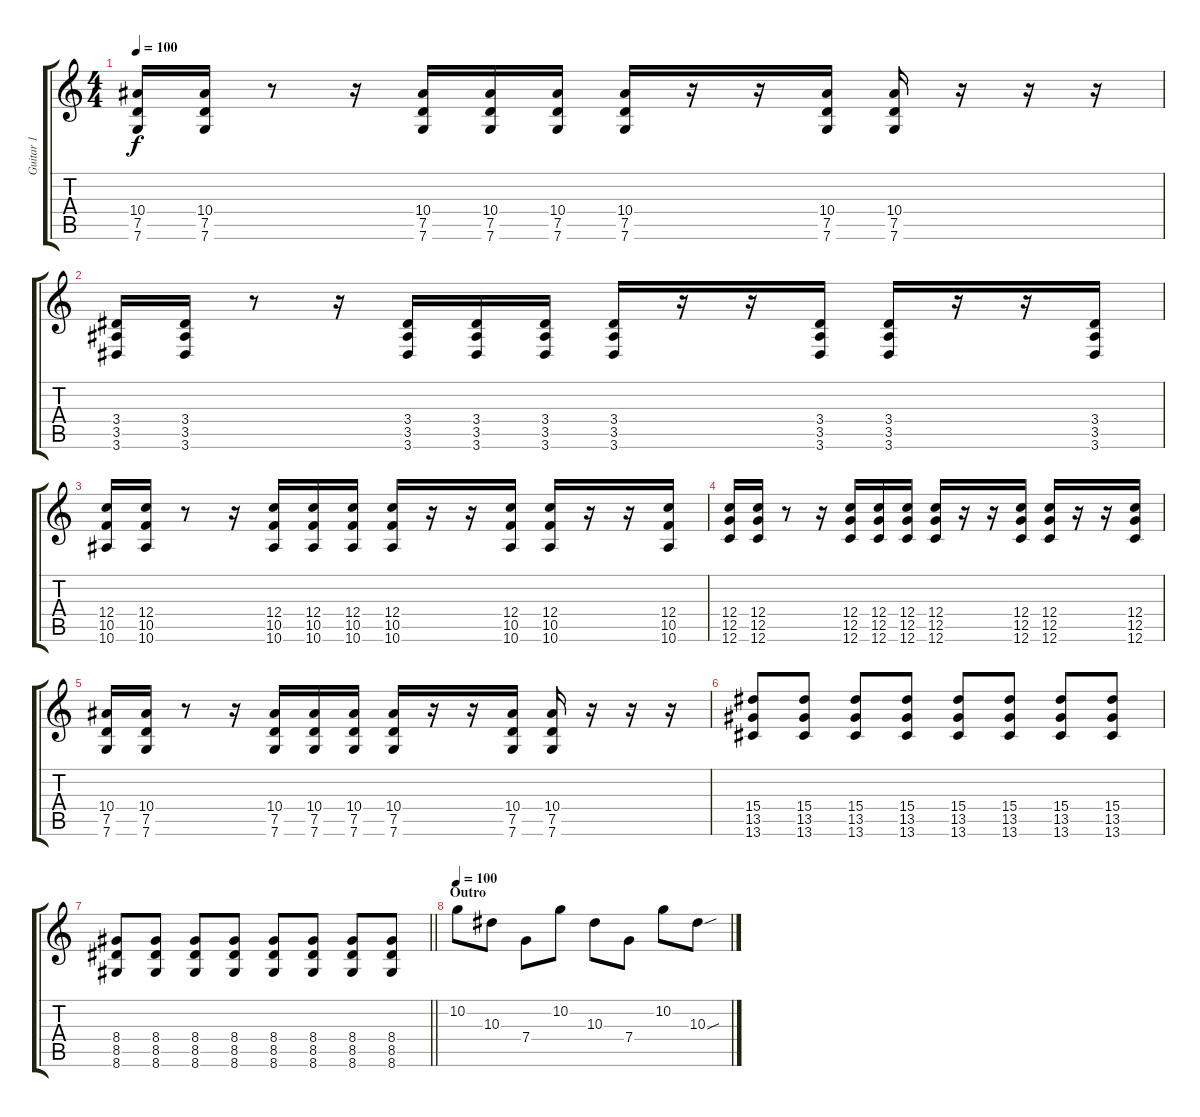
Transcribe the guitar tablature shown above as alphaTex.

\track ("Guitar 1" "Guitar 1") {instrument distortionguitar}
\staff {score tabs}
\tuning (D4 A3 F3 C3 G2 C2) {hide}
\ts (4 4)
\tempo 100
\clef g2
\ks c
(10.4 7.5 7.6).16{dy f} (10.4 7.5 7.6).16 r.8 r.16 (10.4 7.5 7.6).16 (10.4 7.5 7.6).16 (10.4 7.5 7.6).16 (10.4 7.5 7.6).16 r.16 r.16 (10.4 7.5 7.6).16 (10.4 7.5 7.6).16 r.16 r.16 r.16 |
(3.4 3.5 3.6).16 (3.4 3.5 3.6).16 r.8 r.16 (3.4 3.5 3.6).16 (3.4 3.5 3.6).16 (3.4 3.5 3.6).16 (3.4 3.5 3.6).16 r.16 r.16 (3.4 3.5 3.6).16 (3.4 3.5 3.6).16 r.16 r.16 (3.4 3.5 3.6).16 |
(12.4 10.5 10.6).16 (12.4 10.5 10.6).16 r.8 r.16 (12.4 10.5 10.6).16 (12.4 10.5 10.6).16 (12.4 10.5 10.6).16 (12.4 10.5 10.6).16 r.16 r.16 (12.4 10.5 10.6).16 (12.4 10.5 10.6).16 r.16 r.16 (12.4 10.5 10.6).16 |
(12.4 12.5 12.6).16 (12.4 12.5 12.6).16 r.8 r.16 (12.4 12.5 12.6).16 (12.4 12.5 12.6).16 (12.4 12.5 12.6).16 (12.4 12.5 12.6).16 r.16 r.16 (12.4 12.5 12.6).16 (12.4 12.5 12.6).16 r.16 r.16 (12.4 12.5 12.6).16 |
(10.4 7.5 7.6).16 (10.4 7.5 7.6).16 r.8 r.16 (10.4 7.5 7.6).16 (10.4 7.5 7.6).16 (10.4 7.5 7.6).16 (10.4 7.5 7.6).16 r.16 r.16 (10.4 7.5 7.6).16 (10.4 7.5 7.6).16 r.16 r.16 r.16 |
(15.4 13.5 13.6).8 (15.4 13.5 13.6).8 (15.4 13.5 13.6).8 (15.4 13.5 13.6).8 (15.4 13.5 13.6).8 (15.4 13.5 13.6).8 (15.4 13.5 13.6).8 (15.4 13.5 13.6).8 |
\barLineRight lightlight
(8.4 8.5 8.6).8 (8.4 8.5 8.6).8 (8.4 8.5 8.6).8 (8.4 8.5 8.6).8 (8.4 8.5 8.6).8 (8.4 8.5 8.6).8 (8.4 8.5 8.6).8 (8.4 8.5 8.6).8 |
\section ("" "Outro")
\tempo 100
10.2.8 10.3.8 7.4.8 10.2.8 10.3.8 7.4.8 10.2.8 10.3{sou}.8
